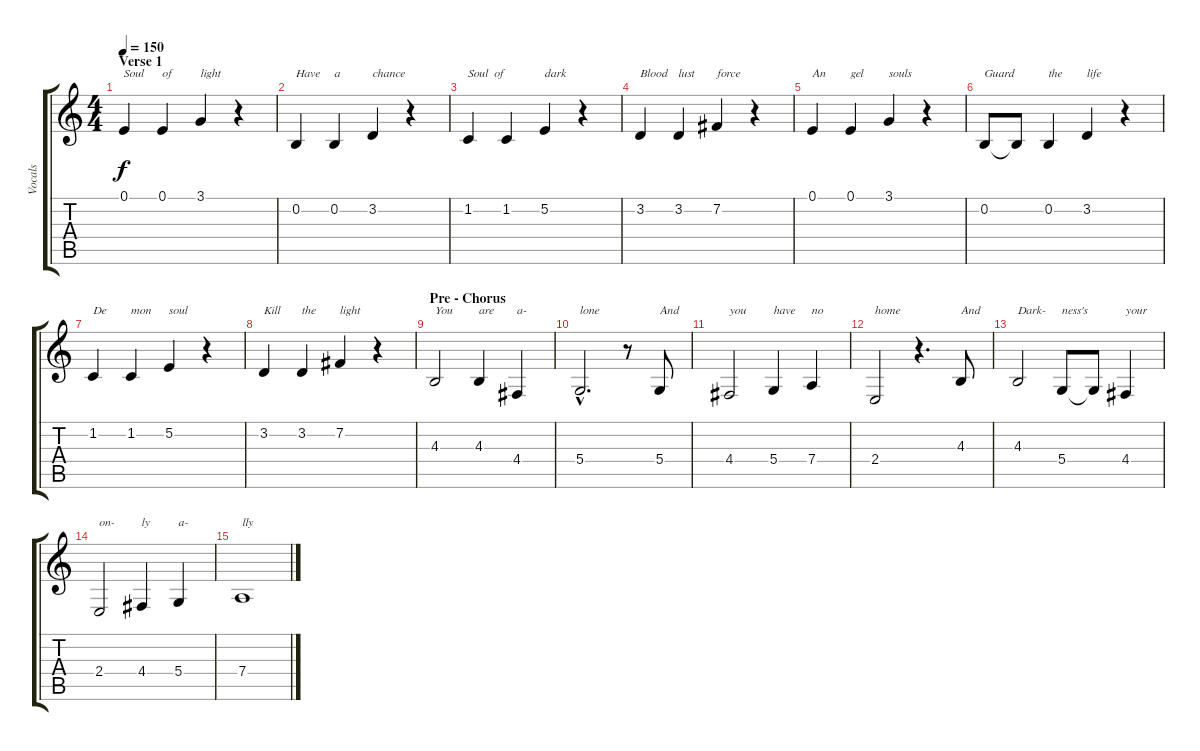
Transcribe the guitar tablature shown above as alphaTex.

\track ("Vocals" "Vocals") {instrument brightacousticpiano}
\staff {score tabs}
\tuning (E4 B3 G3 D3 A2 E2) {hide}
\ts (4 4)
\section ("" "Verse 1")
\tempo 150
\clef g2
\ks c
0.1.4{txt "Soul" dy f} 0.1.4{txt "of"} 3.1.4{txt "light"} r.4 |
0.2.4{txt "Have"} 0.2.4{txt "a"} 3.2.4{txt "chance"} r.4 |
1.2.4{txt "Soul  of"} 1.2.4 5.2.4{txt "dark"} r.4 |
3.2.4{txt "Blood"} 3.2.4{txt "lust"} 7.2.4{txt "force"} r.4 |
0.1.4{txt "An"} 0.1.4{txt "gel"} 3.1.4{txt "souls"} r.4 |
0.2.8{txt "Guard"} 0.2{t}.8 0.2.4{txt "the"} 3.2.4{txt "life"} r.4 |
1.2.4{txt "De"} 1.2.4{txt "mon"} 5.2.4{txt "soul"} r.4 |
3.2.4{txt "Kill "} 3.2.4{txt "the"} 7.2.4{txt "light"} r.4 |
\section ("" "Pre - Chorus")
4.3.2{txt "You"} 4.3.4{txt "are"} 4.4.4{txt "a-"} |
5.4{hac}.2{d txt "lone"} r.8 5.4.8{txt "And"} |
4.4.2{txt "you"} 5.4.4{txt "have"} 7.4.4{txt "no"} |
2.4.2{txt "home"} r.4{d} 4.3.8{txt "And"} |
4.3.2{txt "Dark-"} 5.4.8{txt "ness's"} 5.4{t}.8 4.4.4{txt "your"} |
2.4.2{txt "on-"} 4.4.4{txt "ly"} 5.4.4{txt "a-"} |
7.4.1{txt "lly"}
